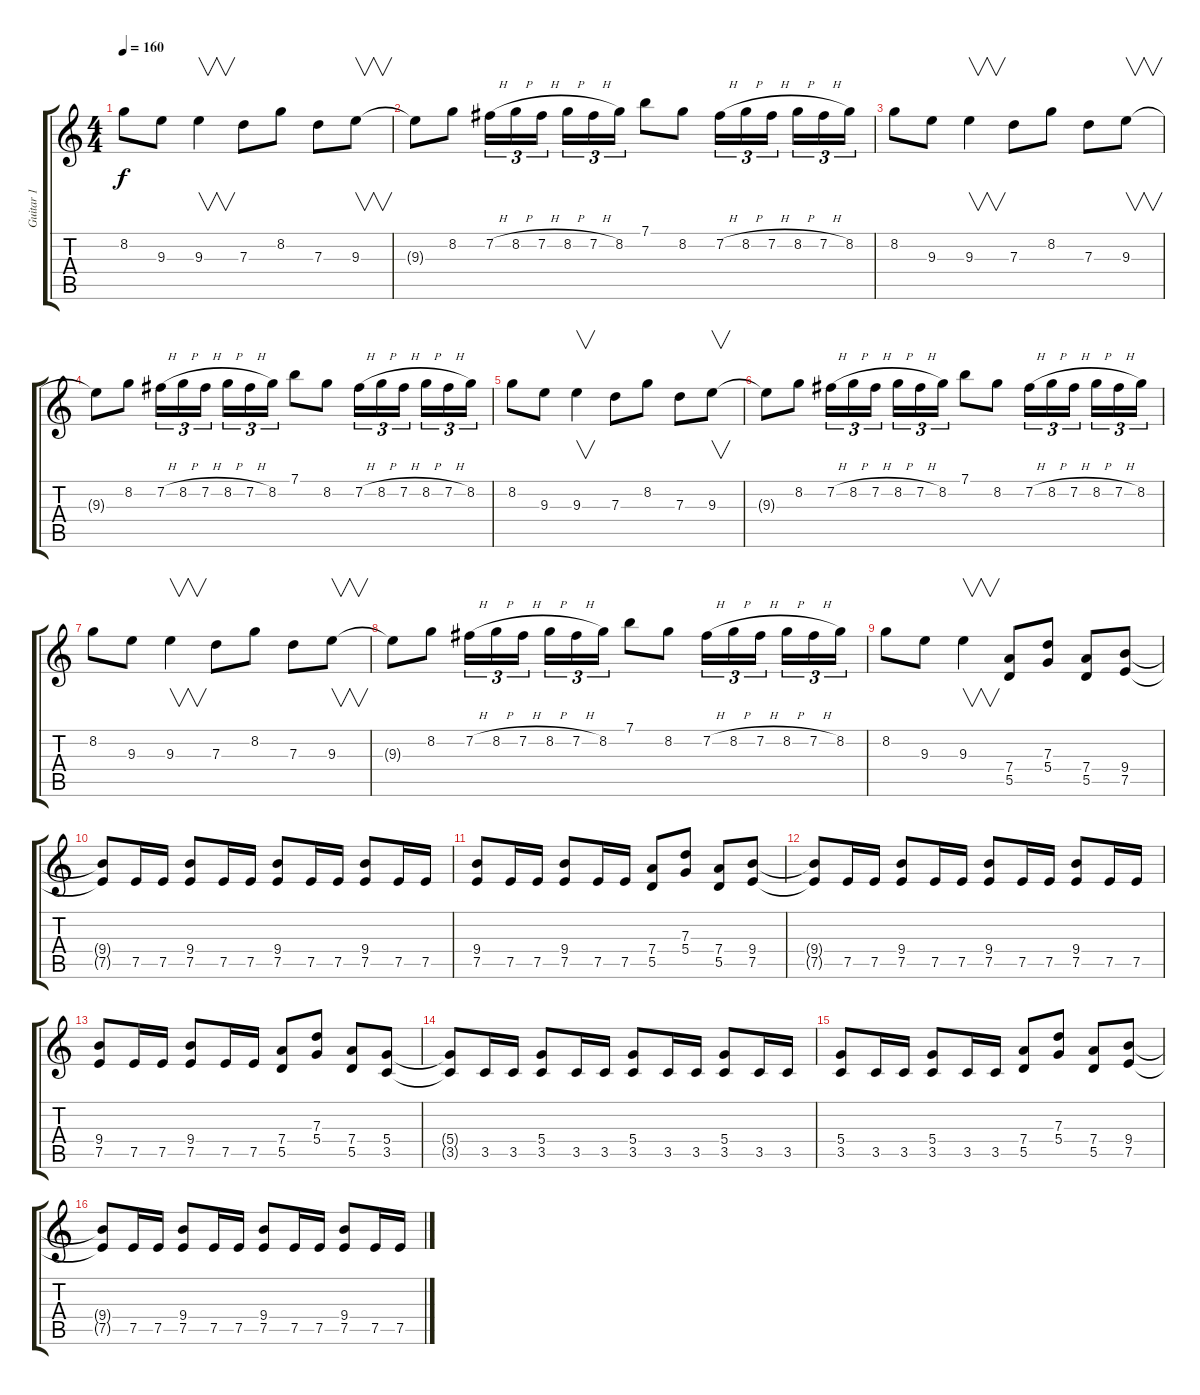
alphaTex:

\track ("Guitar 1" "Guitar 1") {instrument distortionguitar}
\staff {score tabs}
\tuning (E4 B3 G3 D3 A2 E2) {hide}
\ts (4 4)
\tempo 160
\clef g2
\ks c
8.2.8{dy f} 9.3.8 9.3.4{v} 7.3.8 8.2.8 7.3.8 9.3.8{v} |
9.3{t}.8 8.2.8 7.2{h}.16{tu (3 2)} 8.2{h}.16{tu (3 2)} 7.2{h}.16{tu (3 2)} 8.2{h}.16{tu (3 2)} 7.2{h}.16{tu (3 2)} 8.2.16{tu (3 2)} 7.1.8 8.2.8 7.2{h}.16{tu (3 2)} 8.2{h}.16{tu (3 2)} 7.2{h}.16{tu (3 2)} 8.2{h}.16{tu (3 2)} 7.2{h}.16{tu (3 2)} 8.2.16{tu (3 2)} |
8.2.8 9.3.8 9.3.4{v} 7.3.8 8.2.8 7.3.8 9.3.8{v} |
9.3{t}.8 8.2.8 7.2{h}.16{tu (3 2)} 8.2{h}.16{tu (3 2)} 7.2{h}.16{tu (3 2)} 8.2{h}.16{tu (3 2)} 7.2{h}.16{tu (3 2)} 8.2.16{tu (3 2)} 7.1.8 8.2.8 7.2{h}.16{tu (3 2)} 8.2{h}.16{tu (3 2)} 7.2{h}.16{tu (3 2)} 8.2{h}.16{tu (3 2)} 7.2{h}.16{tu (3 2)} 8.2.16{tu (3 2)} |
8.2.8 9.3.8 9.3.4{v} 7.3.8 8.2.8 7.3.8 9.3.8{v} |
9.3{t}.8 8.2.8 7.2{h}.16{tu (3 2)} 8.2{h}.16{tu (3 2)} 7.2{h}.16{tu (3 2)} 8.2{h}.16{tu (3 2)} 7.2{h}.16{tu (3 2)} 8.2.16{tu (3 2)} 7.1.8 8.2.8 7.2{h}.16{tu (3 2)} 8.2{h}.16{tu (3 2)} 7.2{h}.16{tu (3 2)} 8.2{h}.16{tu (3 2)} 7.2{h}.16{tu (3 2)} 8.2.16{tu (3 2)} |
8.2.8 9.3.8 9.3.4{v} 7.3.8 8.2.8 7.3.8 9.3.8{v} |
9.3{t}.8 8.2.8 7.2{h}.16{tu (3 2)} 8.2{h}.16{tu (3 2)} 7.2{h}.16{tu (3 2)} 8.2{h}.16{tu (3 2)} 7.2{h}.16{tu (3 2)} 8.2.16{tu (3 2)} 7.1.8 8.2.8 7.2{h}.16{tu (3 2)} 8.2{h}.16{tu (3 2)} 7.2{h}.16{tu (3 2)} 8.2{h}.16{tu (3 2)} 7.2{h}.16{tu (3 2)} 8.2.16{tu (3 2)} |
8.2.8 9.3.8 9.3.4{v} (7.4 5.5).8 (7.3 5.4).8 (7.4 5.5).8 (9.4 7.5).8 |
(9.4{t} 7.5{t}).8 7.5.16 7.5.16 (9.4 7.5).8 7.5.16 7.5.16 (9.4 7.5).8 7.5.16 7.5.16 (9.4 7.5).8 7.5.16 7.5.16 |
(9.4 7.5).8 7.5.16 7.5.16 (9.4 7.5).8 7.5.16 7.5.16 (7.4 5.5).8 (7.3 5.4).8 (7.4 5.5).8 (9.4 7.5).8 |
(9.4{t} 7.5{t}).8 7.5.16 7.5.16 (9.4 7.5).8 7.5.16 7.5.16 (9.4 7.5).8 7.5.16 7.5.16 (9.4 7.5).8 7.5.16 7.5.16 |
(9.4 7.5).8 7.5.16 7.5.16 (9.4 7.5).8 7.5.16 7.5.16 (7.4 5.5).8 (7.3 5.4).8 (7.4 5.5).8 (5.4 3.5).8 |
(5.4{t} 3.5{t}).8 3.5.16 3.5.16 (5.4 3.5).8 3.5.16 3.5.16 (5.4 3.5).8 3.5.16 3.5.16 (5.4 3.5).8 3.5.16 3.5.16 |
(5.4 3.5).8 3.5.16 3.5.16 (5.4 3.5).8 3.5.16 3.5.16 (7.4 5.5).8 (7.3 5.4).8 (7.4 5.5).8 (9.4 7.5).8 |
(9.4{t} 7.5{t}).8 7.5.16 7.5.16 (9.4 7.5).8 7.5.16 7.5.16 (9.4 7.5).8 7.5.16 7.5.16 (9.4 7.5).8 7.5.16 7.5.16
